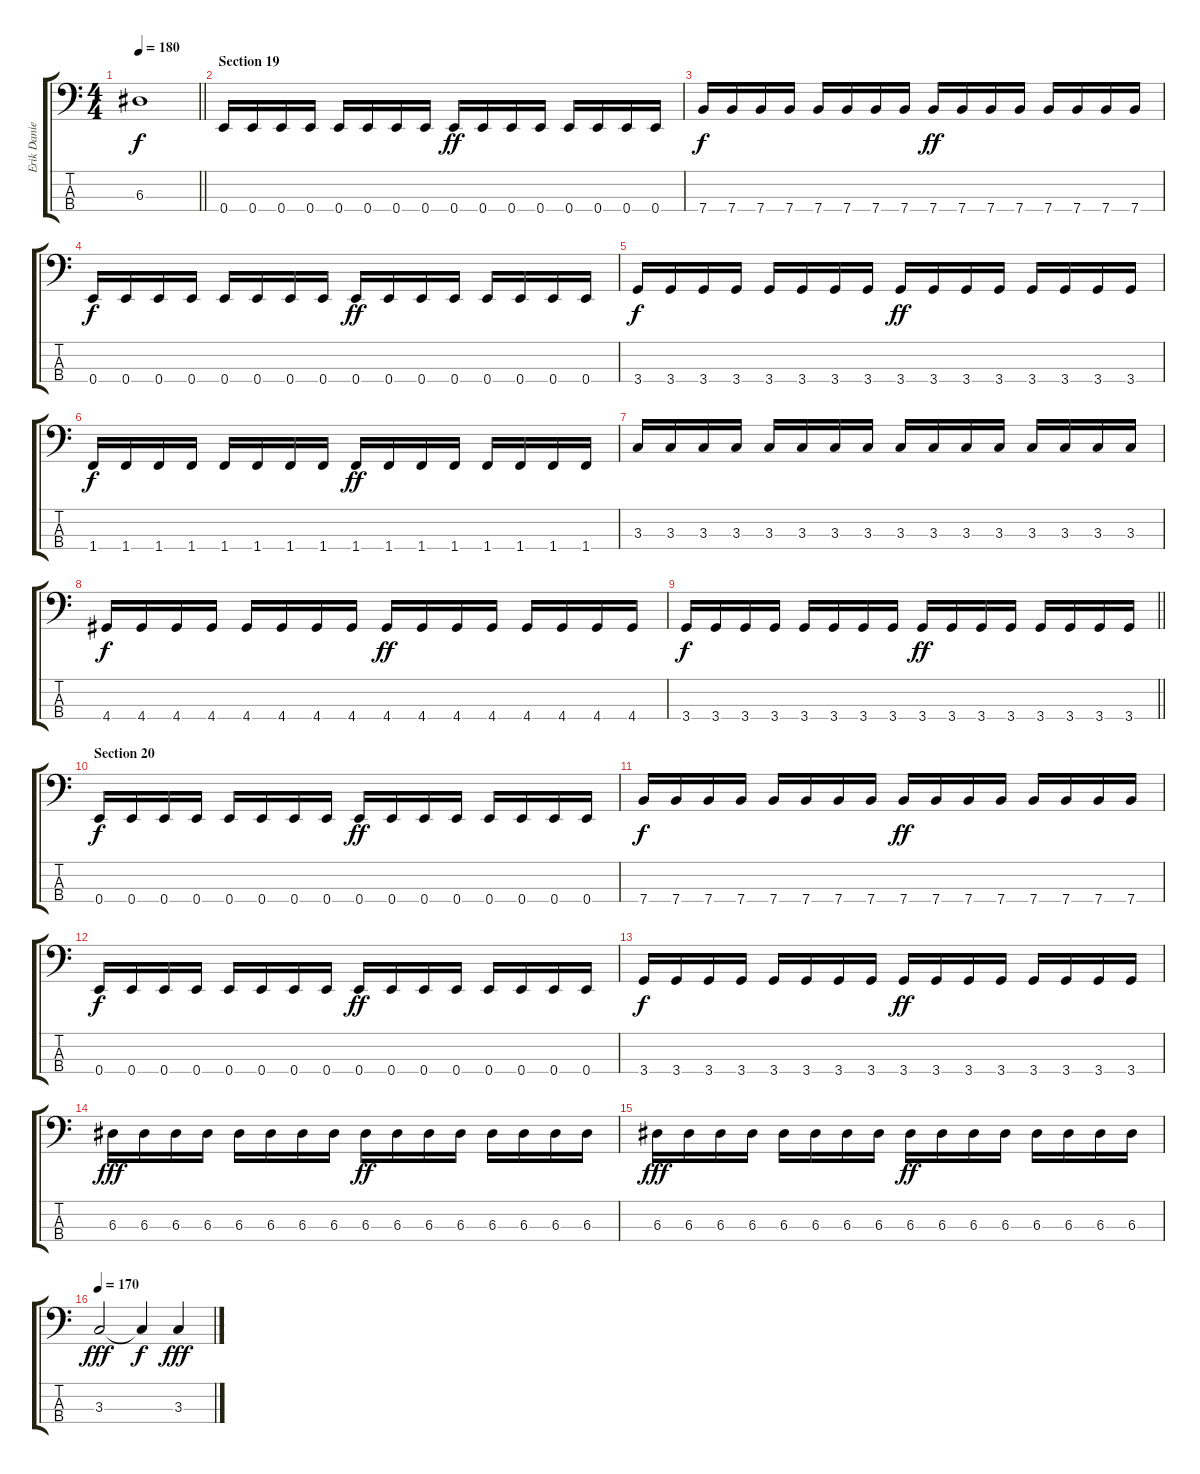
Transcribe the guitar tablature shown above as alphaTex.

\track ("Erik Danielsson" "Erik Danie") {instrument electricbasspick}
\staff {score tabs}
\tuning (G2 D2 A1 E1) {hide}
\ts (4 4)
\tempo 180
\clef f4
\barLineRight lightlight
\ks c
6.3{t}.1{dy f} |
\section ("" "Section 19")
0.4.16 0.4.16 0.4.16 0.4.16 0.4.16 0.4.16 0.4.16 0.4.16 0.4.16{dy ff} 0.4.16 0.4.16 0.4.16 0.4.16 0.4.16 0.4.16 0.4.16 |
7.4.16{dy f} 7.4.16 7.4.16 7.4.16 7.4.16 7.4.16 7.4.16 7.4.16 7.4.16{dy ff} 7.4.16 7.4.16 7.4.16 7.4.16 7.4.16 7.4.16 7.4.16 |
0.4.16{dy f} 0.4.16 0.4.16 0.4.16 0.4.16 0.4.16 0.4.16 0.4.16 0.4.16{dy ff} 0.4.16 0.4.16 0.4.16 0.4.16 0.4.16 0.4.16 0.4.16 |
3.4.16{dy f} 3.4.16 3.4.16 3.4.16 3.4.16 3.4.16 3.4.16 3.4.16 3.4.16{dy ff} 3.4.16 3.4.16 3.4.16 3.4.16 3.4.16 3.4.16 3.4.16 |
1.4.16{dy f} 1.4.16 1.4.16 1.4.16 1.4.16 1.4.16 1.4.16 1.4.16 1.4.16{dy ff} 1.4.16 1.4.16 1.4.16 1.4.16 1.4.16 1.4.16 1.4.16 |
3.3.16 3.3.16 3.3.16 3.3.16 3.3.16 3.3.16 3.3.16 3.3.16 3.3.16 3.3.16 3.3.16 3.3.16 3.3.16 3.3.16 3.3.16 3.3.16 |
4.4.16{dy f} 4.4.16 4.4.16 4.4.16 4.4.16 4.4.16 4.4.16 4.4.16 4.4.16{dy ff} 4.4.16 4.4.16 4.4.16 4.4.16 4.4.16 4.4.16 4.4.16 |
\barLineRight lightlight
3.4.16{dy f} 3.4.16 3.4.16 3.4.16 3.4.16 3.4.16 3.4.16 3.4.16 3.4.16{dy ff} 3.4.16 3.4.16 3.4.16 3.4.16 3.4.16 3.4.16 3.4.16 |
\section ("" "Section 20")
0.4.16{dy f} 0.4.16 0.4.16 0.4.16 0.4.16 0.4.16 0.4.16 0.4.16 0.4.16{dy ff} 0.4.16 0.4.16 0.4.16 0.4.16 0.4.16 0.4.16 0.4.16 |
7.4.16{dy f} 7.4.16 7.4.16 7.4.16 7.4.16 7.4.16 7.4.16 7.4.16 7.4.16{dy ff} 7.4.16 7.4.16 7.4.16 7.4.16 7.4.16 7.4.16 7.4.16 |
0.4.16{dy f} 0.4.16 0.4.16 0.4.16 0.4.16 0.4.16 0.4.16 0.4.16 0.4.16{dy ff} 0.4.16 0.4.16 0.4.16 0.4.16 0.4.16 0.4.16 0.4.16 |
3.4.16{dy f} 3.4.16 3.4.16 3.4.16 3.4.16 3.4.16 3.4.16 3.4.16 3.4.16{dy ff} 3.4.16 3.4.16 3.4.16 3.4.16 3.4.16 3.4.16 3.4.16 |
6.3.16{dy fff} 6.3.16 6.3.16 6.3.16 6.3.16 6.3.16 6.3.16 6.3.16 6.3.16{dy ff} 6.3.16 6.3.16 6.3.16 6.3.16 6.3.16 6.3.16 6.3.16 |
6.3.16{dy fff} 6.3.16 6.3.16 6.3.16 6.3.16 6.3.16 6.3.16 6.3.16 6.3.16{dy ff} 6.3.16 6.3.16 6.3.16 6.3.16 6.3.16 6.3.16 6.3.16 |
\tempo 170
3.3.2{dy fff} 3.3{t}.4{dy f} 3.3.4{dy fff}
